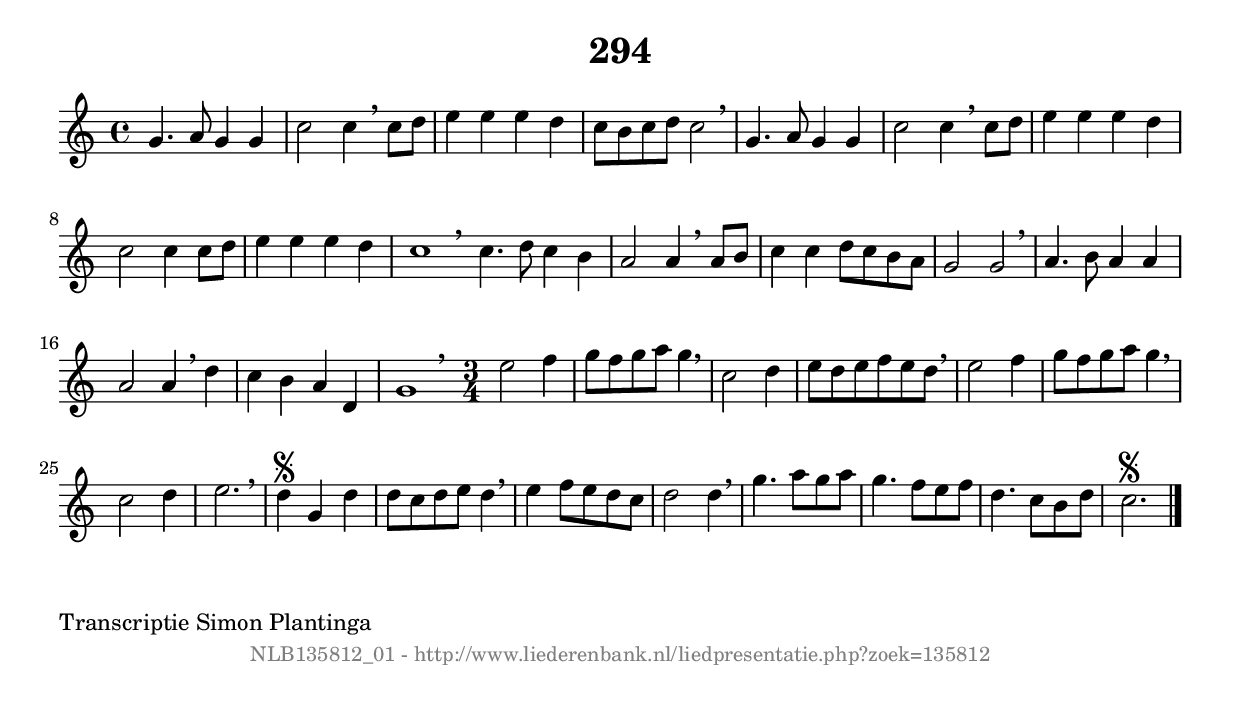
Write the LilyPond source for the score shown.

%
% produced by wce2krn 1.64 (7 June 2014)
%
\version"2.16"
#(append! paper-alist '(("long" . (cons (* 210 mm) (* 2000 mm)))))
#(set-default-paper-size "long")
sb = {\breathe}
mBreak = {\breathe }
bBreak = {\breathe }
x = {\once\override NoteHead #'style = #'cross }
gl=\glissando
itime={\override Staff.TimeSignature #'stencil = ##f }
ficta = {\once\set suggestAccidentals = ##t}
fine = {\once\override Score.RehearsalMark #'self-alignment-X = #1 \mark \markup {\italic{Fine}}}
dc = {\once\override Score.RehearsalMark #'self-alignment-X = #1 \mark \markup {\italic{D.C.}}}
dcf = {\once\override Score.RehearsalMark #'self-alignment-X = #1 \mark \markup {\italic{D.C. al Fine}}}
dcc = {\once\override Score.RehearsalMark #'self-alignment-X = #1 \mark \markup {\italic{D.C. al Coda}}}
ds = {\once\override Score.RehearsalMark #'self-alignment-X = #1 \mark \markup {\italic{D.S.}}}
dsf = {\once\override Score.RehearsalMark #'self-alignment-X = #1 \mark \markup {\italic{D.S. al Fine}}}
dsc = {\once\override Score.RehearsalMark #'self-alignment-X = #1 \mark \markup {\italic{D.S. al Coda}}}
pv = {\set Score.repeatCommands = #'((volta "1"))}
sv = {\set Score.repeatCommands = #'((volta "2"))}
tv = {\set Score.repeatCommands = #'((volta "3"))}
qv = {\set Score.repeatCommands = #'((volta "4"))}
xv = {\set Score.repeatCommands = #'((volta #f))}
\header{ tagline = ""
title = "294"
}
\score {{
\key c \major
\relative g'
{
\set melismaBusyProperties = #'()
\time 4/4
\tempo 4=120
\override Score.MetronomeMark #'transparent = ##t
\override Score.RehearsalMark #'break-visibility = #(vector #t #t #f)
g4. a8 g4 g4 | c2 c4 \sb c8 d8 | e4 e4 e4 d4 | c8 b8 c8 d8 c2 \sb | g4. a8 g4 g4 | c2 c4 \sb c8 d8 | e4 e4 e4 d4 | c2 c4 c8 d8 | e4 e4 e4 d4 | c1 \bar ":|:" \bBreak
c4. d8 c4 b4 | a2 a4 \sb a8 b8 | c4 c4 d8 c8 b8 a8 | g2 g2 \sb | a4. b8 a4 a4 | a2 a4 \sb d4 | c4 b4 a4 d,4 | g1 \time 3/4 \bar ":|:" \bBreak
e'2 f4 | g8 f8 g8 a8 g4 \sb | c,2 d4 | e8 d8 e8 f8 e8 d8 \sb | e2 f4 | g8 f8 g8 a8 g4 \sb | c,2 d4 | e2. | \mBreak \bar "|"
d4\segno g,4 d'4 | d8 c8 d8 e8 d4 \sb | e4 f8 e8 d8 c8 | d2 d4 \sb | g4. a8 g8 a8 | g4. f8 e8 f8 | d4. c8 b8 d8 | c2.\segno \bar "|."
 }}
 \midi { }
 \layout {
            indent = 0.0\cm
}
}
\markup { \wordwrap-string #" 
Transcriptie Simon Plantinga
"}
\markup { \vspace #0 } \markup { \with-color #grey \fill-line { \center-column { \smaller "NLB135812_01 - http://www.liederenbank.nl/liedpresentatie.php?zoek=135812" } } }
